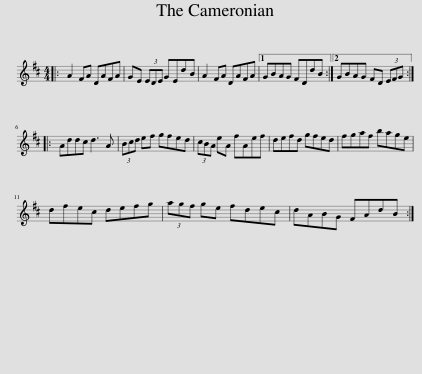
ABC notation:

X:1
L:1/8
M:4/4
I:linebreak $
K:D
V:1 treble
V:1
|: A2 FA DAFA | GE (3EDE GEdB | A2 FA DAFA |1 GBAG FDdB :|2 GBAG FD (3EFG ::$ %5
 Addc d3 A | (3Bcd ef gfed | (3cBA eA fAef | defd gfed | fgaf bage |$ %10
 dfec defg | (3agf ge fdec | dABG FAdB :| %13
